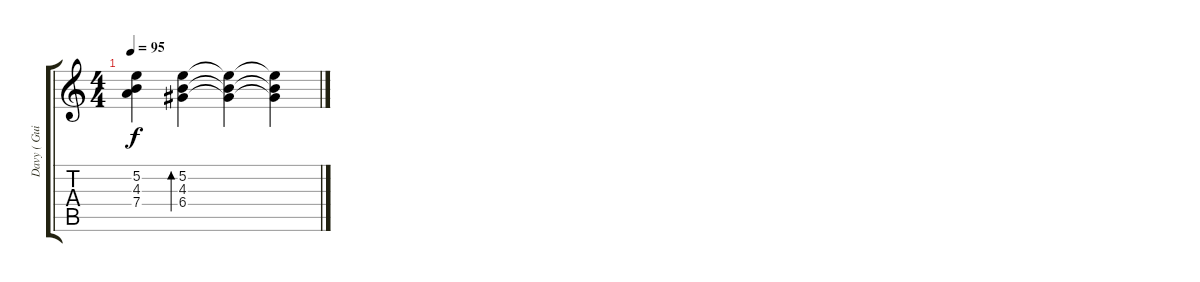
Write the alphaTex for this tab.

\track ("Davy ( Guitare )" "Davy ( Gui") {instrument electricguitarclean}
\staff {score tabs}
\tuning (E4 B3 G3 D3 A2 E2) {hide}
\ts (4 4)
\tempo 95
\clef g2
\ks c
(5.2{t} 4.3{t} 7.4{t}).4{dy f} (5.2 4.3 6.4).4{bd 480} (5.2{t} 4.3{t} 6.4{t}).4 (5.2{t} 4.3{t} 6.4{t}).4
